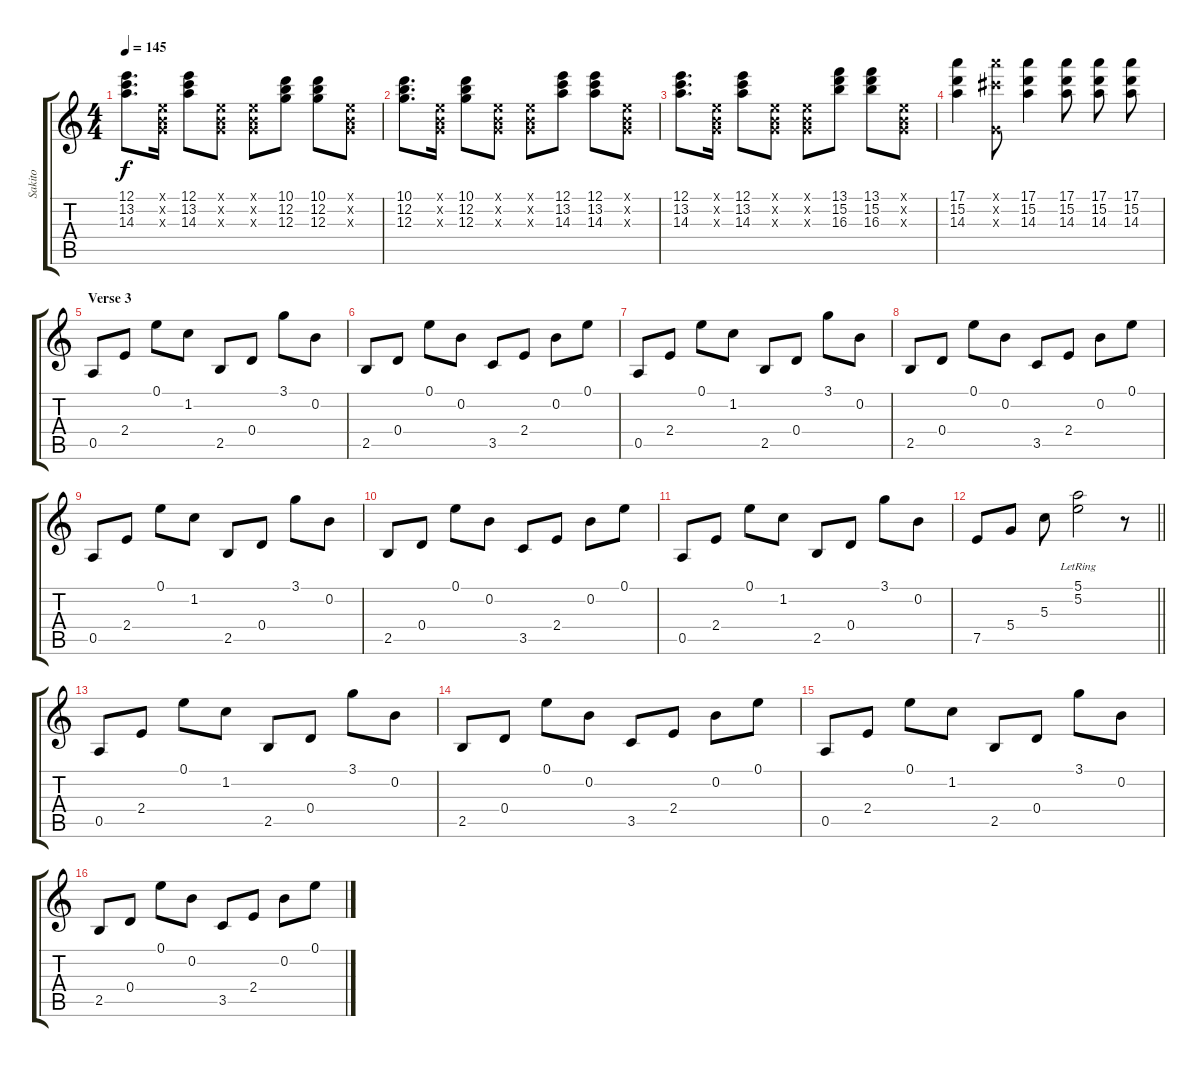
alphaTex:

\track ("Sakito" "Sakito") {instrument overdrivenguitar}
\staff {score tabs}
\tuning (E4 B3 G3 D3 A2 E2) {hide}
\ts (4 4)
\tempo 145
\clef g2
\ks c
(12.1 13.2 14.3).8{d dy f} (0.1{x} 0.2{x} 0.3{x}).16 (12.1 13.2 14.3).8 (0.1{x} 0.2{x} 0.3{x}).8 (0.1{x} 0.2{x} 0.3{x}).8 (10.1 12.2 12.3).8 (10.1 12.2 12.3).8 (0.1{x} 0.2{x} 0.3{x}).8 |
(10.1 12.2 12.3).8{d} (0.1{x} 0.2{x} 0.3{x}).16 (10.1 12.2 12.3).8 (0.1{x} 0.2{x} 0.3{x}).8 (0.1{x} 0.2{x} 0.3{x}).8 (12.1 13.2 14.3).8 (12.1 13.2 14.3).8 (0.1{x} 0.2{x} 0.3{x}).8 |
(12.1 13.2 14.3).8{d} (0.1{x} 0.2{x} 0.3{x}).16 (12.1 13.2 14.3).8 (0.1{x} 0.2{x} 0.3{x}).8 (0.1{x} 0.2{x} 0.3{x}).8 (13.1 15.2 16.3).8 (13.1 15.2 16.3).8 (0.1{x} 0.2{x} 0.3{x}).8 |
(17.1 15.2 14.3).4 (17.1{x} 14.2{x} 0.3{x}).8 (17.1 15.2 14.3).4{beam split} (17.1 15.2 14.3).8{beam split} (17.1 15.2 14.3).8{beam split} (17.1 15.2 14.3).8 |
\section ("" "Verse 3")
0.5.8{instrument electricguitarclean} 2.4.8 0.1.8 1.2.8 2.5.8 0.4.8 3.1.8 0.2.8 |
2.5.8 0.4.8 0.1.8 0.2.8 3.5.8 2.4.8 0.2.8 0.1.8 |
0.5.8 2.4.8 0.1.8 1.2.8 2.5.8 0.4.8 3.1.8 0.2.8 |
2.5.8 0.4.8 0.1.8 0.2.8 3.5.8 2.4.8 0.2.8 0.1.8 |
0.5.8 2.4.8 0.1.8 1.2.8 2.5.8 0.4.8 3.1.8 0.2.8 |
2.5.8 0.4.8 0.1.8 0.2.8 3.5.8 2.4.8 0.2.8 0.1.8 |
0.5.8 2.4.8 0.1.8 1.2.8 2.5.8 0.4.8 3.1.8 0.2.8 |
\barLineRight lightlight
7.5.8 5.4.8 5.3.8 (5.1{lr} 5.2{lr}).2 r.8 |
0.5.8 2.4.8 0.1.8 1.2.8 2.5.8 0.4.8 3.1.8 0.2.8 |
2.5.8 0.4.8 0.1.8 0.2.8 3.5.8 2.4.8 0.2.8 0.1.8 |
0.5.8 2.4.8 0.1.8 1.2.8 2.5.8 0.4.8 3.1.8 0.2.8 |
2.5.8 0.4.8 0.1.8 0.2.8 3.5.8 2.4.8 0.2.8 0.1.8
